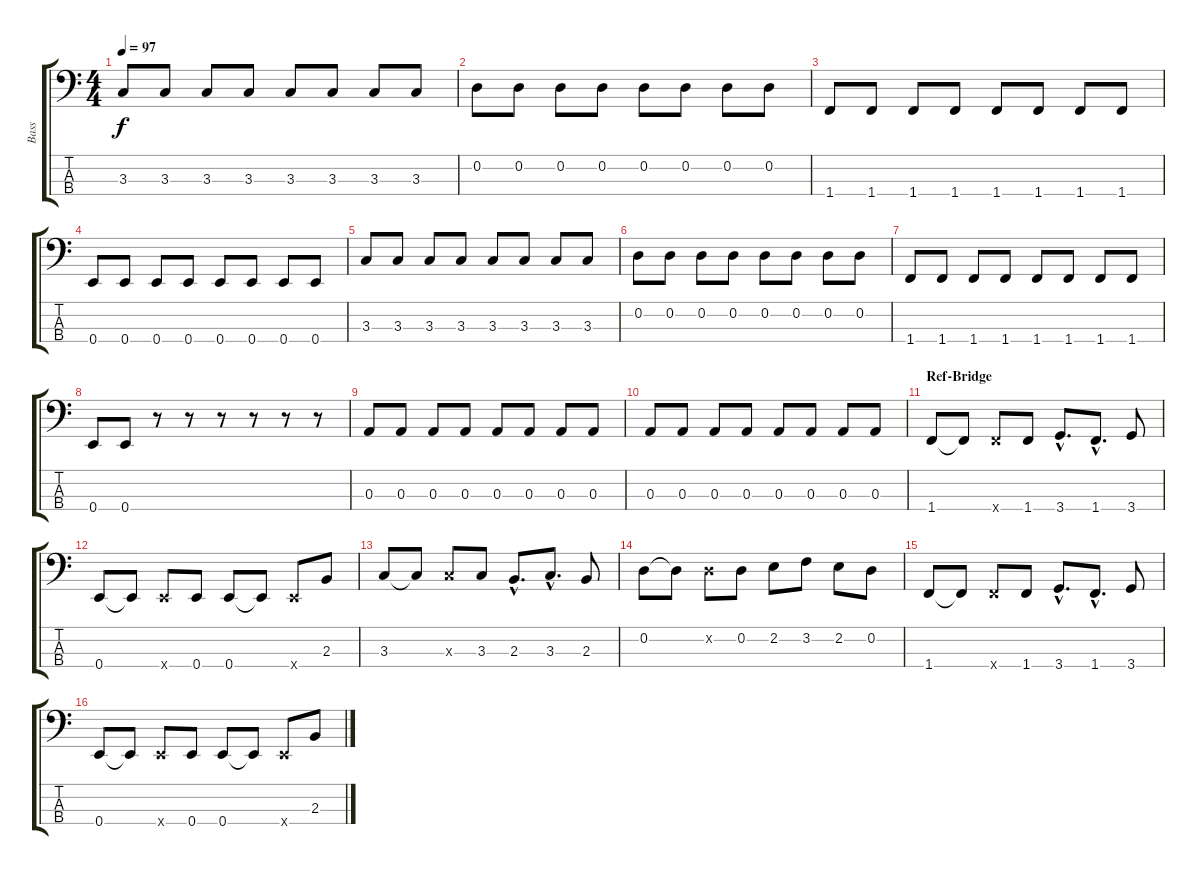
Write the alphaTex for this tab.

\track ("Bass" "Bass") {instrument electricbassfinger}
\staff {score tabs}
\tuning (G2 D2 A1 E1) {hide}
\ts (4 4)
\tempo 97
\clef f4
\ks c
3.3.8{dy f} 3.3.8 3.3.8 3.3.8 3.3.8 3.3.8 3.3.8 3.3.8 |
0.2.8 0.2.8 0.2.8 0.2.8 0.2.8 0.2.8 0.2.8 0.2.8 |
1.4.8 1.4.8 1.4.8 1.4.8 1.4.8 1.4.8 1.4.8 1.4.8 |
0.4.8 0.4.8 0.4.8 0.4.8 0.4.8 0.4.8 0.4.8 0.4.8 |
3.3.8 3.3.8 3.3.8 3.3.8 3.3.8 3.3.8 3.3.8 3.3.8 |
0.2.8 0.2.8 0.2.8 0.2.8 0.2.8 0.2.8 0.2.8 0.2.8 |
1.4.8 1.4.8 1.4.8 1.4.8 1.4.8 1.4.8 1.4.8 1.4.8 |
0.4.8 0.4.8 r.8 r.8 r.8 r.8 r.8 r.8 |
0.3.8 0.3.8 0.3.8 0.3.8 0.3.8 0.3.8 0.3.8 0.3.8 |
0.3.8 0.3.8 0.3.8 0.3.8 0.3.8 0.3.8 0.3.8 0.3.8 |
\section ("" "Ref-Bridge")
1.4.8 1.4{t}.8 1.4{x}.8 1.4.8 3.4{hac}.8{d} 1.4{hac}.8{d} 3.4.8 |
0.4.8 0.4{t}.8 0.4{x}.8 0.4.8 0.4.8 0.4{t}.8 0.4{x}.8 2.3.8 |
3.3.8 3.3{t}.8 3.3{x}.8 3.3.8 2.3{hac}.8{d} 3.3{hac}.8{d} 2.3.8 |
0.2.8 0.2{t}.8 0.2{x}.8 0.2.8 2.2.8 3.2.8 2.2.8 0.2.8 |
1.4.8 1.4{t}.8 1.4{x}.8 1.4.8 3.4{hac}.8{d} 1.4{hac}.8{d} 3.4.8 |
0.4.8 0.4{t}.8 0.4{x}.8 0.4.8 0.4.8 0.4{t}.8 0.4{x}.8 2.3.8
